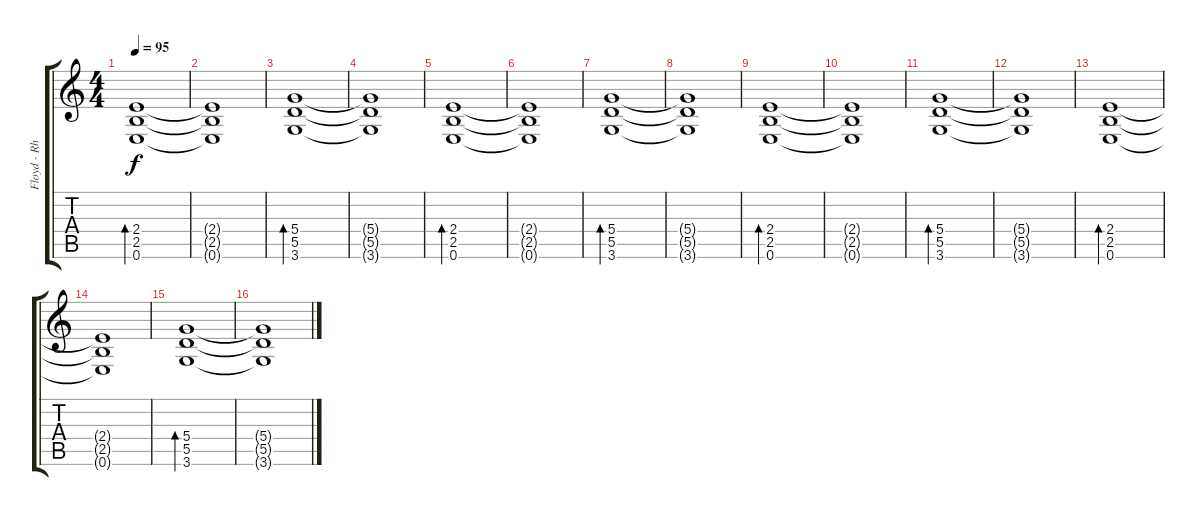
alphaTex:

\track ("Floyd - Rhythm Guitar" "Floyd - Rh") {instrument distortionguitar}
\staff {score tabs}
\tuning (E4 B3 G3 D3 A2 E2) {hide}
\ts (4 4)
\tempo 95
\clef g2
\ks c
(2.4 2.5 0.6).1{bd 120 dy f instrument distortionguitar} |
(2.4{t} 2.5{t} 0.6{t}).1 |
(5.4 5.5 3.6).1{bd 120} |
(5.4{t} 5.5{t} 3.6{t}).1 |
(2.4 2.5 0.6).1{bd 120} |
(2.4{t} 2.5{t} 0.6{t}).1 |
(5.4 5.5 3.6).1{bd 120} |
(5.4{t} 5.5{t} 3.6{t}).1 |
(2.4 2.5 0.6).1{bd 120} |
(2.4{t} 2.5{t} 0.6{t}).1 |
(5.4 5.5 3.6).1{bd 120} |
(5.4{t} 5.5{t} 3.6{t}).1 |
(2.4 2.5 0.6).1{bd 120} |
(2.4{t} 2.5{t} 0.6{t}).1 |
(5.4 5.5 3.6).1{bd 120} |
(5.4{t} 5.5{t} 3.6{t}).1
